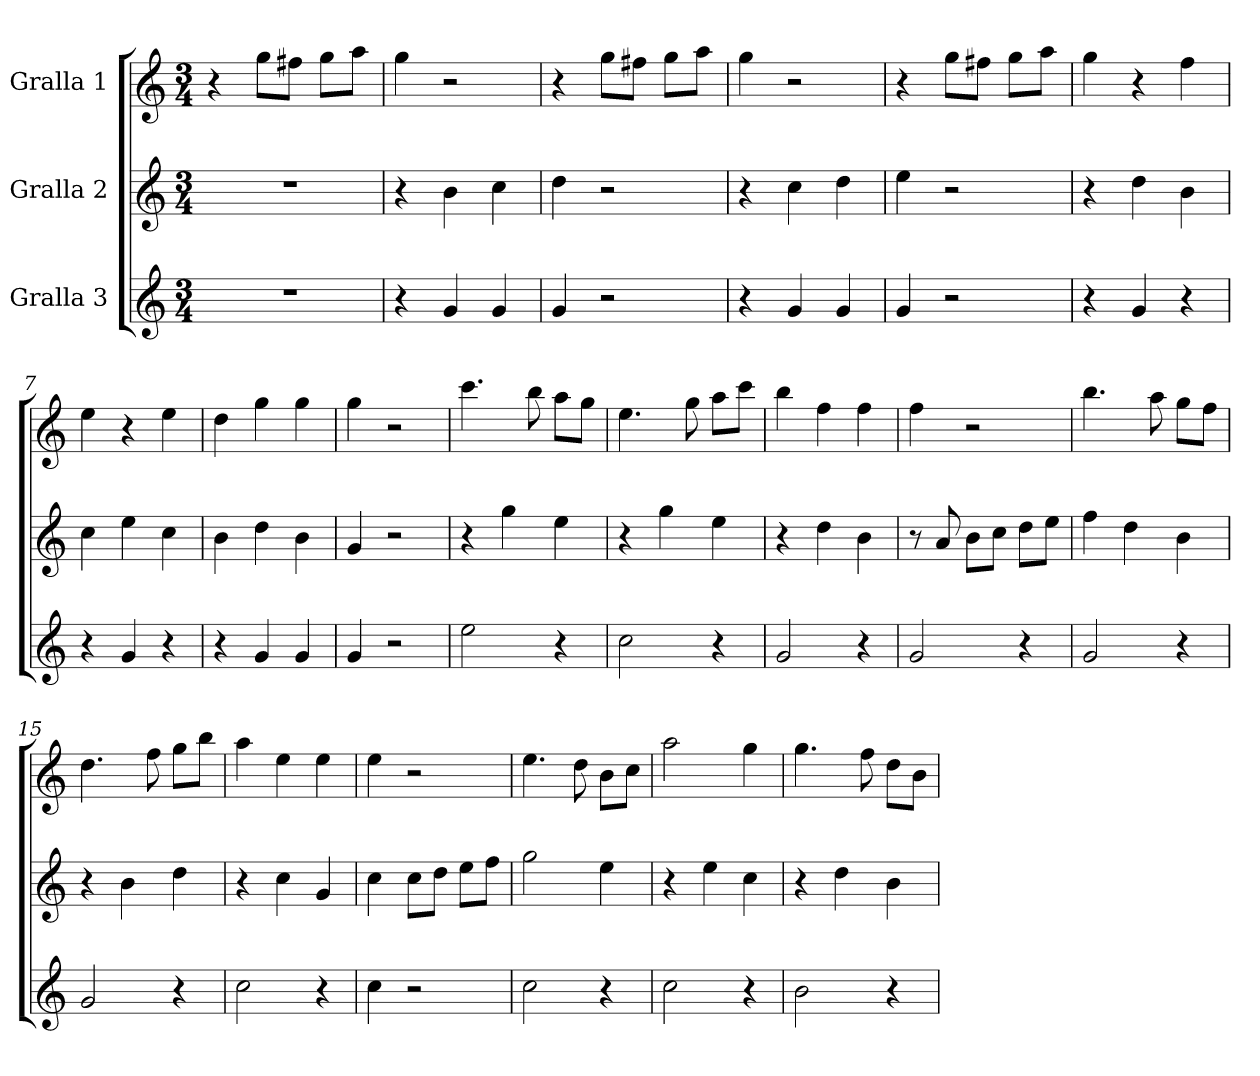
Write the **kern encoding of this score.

**kern	**kern	**kern
*part3	*part2	*part1
*staff3	*staff2	*staff1
*I"Gralla 3	*I"Gralla 2	*I"Gralla 1
*clefG2	*clefG2	*clefG2
*k[]	*k[]	*k[]
*M3/4	*M3/4	*M3/4
=1	=1	=1
2.r	2.r	4r
.	.	8gg\L
.	.	8ff#\J
.	.	8gg\L
.	.	8aa\J
=2	=2	=2
4r	4r	4gg
4g	4b	2r
4g	4cc	.
=3	=3	=3
4g	4dd	4r
2r	2r	8gg\L
.	.	8ff#\J
.	.	8gg\L
.	.	8aa\J
=4	=4	=4
4r	4r	4gg
4g	4cc	2r
4g	4dd	.
=5	=5	=5
4g	4ee	4r
2r	2r	8gg\L
.	.	8ff#\J
.	.	8gg\L
.	.	8aa\J
=6	=6	=6
4r	4r	4gg
4g	4dd	4r
4r	4b	4ff
=7	=7	=7
4r	4cc	4ee
4g	4ee	4r
4r	4cc	4ee
=8	=8	=8
4r	4b	4dd
4g	4dd	4gg
4g	4b	4gg
=9	=9	=9
4g	4g	4gg
2r	2r	2r
=10	=10	=10
2ee	4r	4.ccc
.	4gg	.
.	.	8bb
4r	4ee	8aa\L
.	.	8gg\J
=11	=11	=11
2cc	4r	4.ee
.	4gg	.
.	.	8gg
4r	4ee	8aa\L
.	.	8ccc\J
=12	=12	=12
2g	4r	4bb
.	4dd	4ff
4r	4b	4ff
=13	=13	=13
2g	8r	4ff
.	8a	.
.	8b\L	2r
.	8cc\J	.
4r	8dd\L	.
.	8ee\J	.
=14	=14	=14
2g	4ff	4.bb
.	4dd	.
.	.	8aa
4r	4b	8gg\L
.	.	8ff\J
=15	=15	=15
2g	4r	4.dd
.	4b	.
.	.	8ff
4r	4dd	8gg\L
.	.	8bb\J
=16	=16	=16
2cc	4r	4aa
.	4cc	4ee
4r	4g	4ee
=17	=17	=17
4cc	4cc	4ee
2r	8cc\L	2r
.	8dd\J	.
.	8ee\L	.
.	8ff\J	.
=18	=18	=18
2cc	2gg	4.ee
.	.	8dd
4r	4ee	8b\L
.	.	8cc\J
=19	=19	=19
2cc	4r	2aa
.	4ee	.
4r	4cc	4gg
=20	=20	=20
2b	4r	4.gg
.	4dd	.
.	.	8ff
4r	4b	8dd\L
.	.	8b\J
=	=	=
*-	*-	*-
